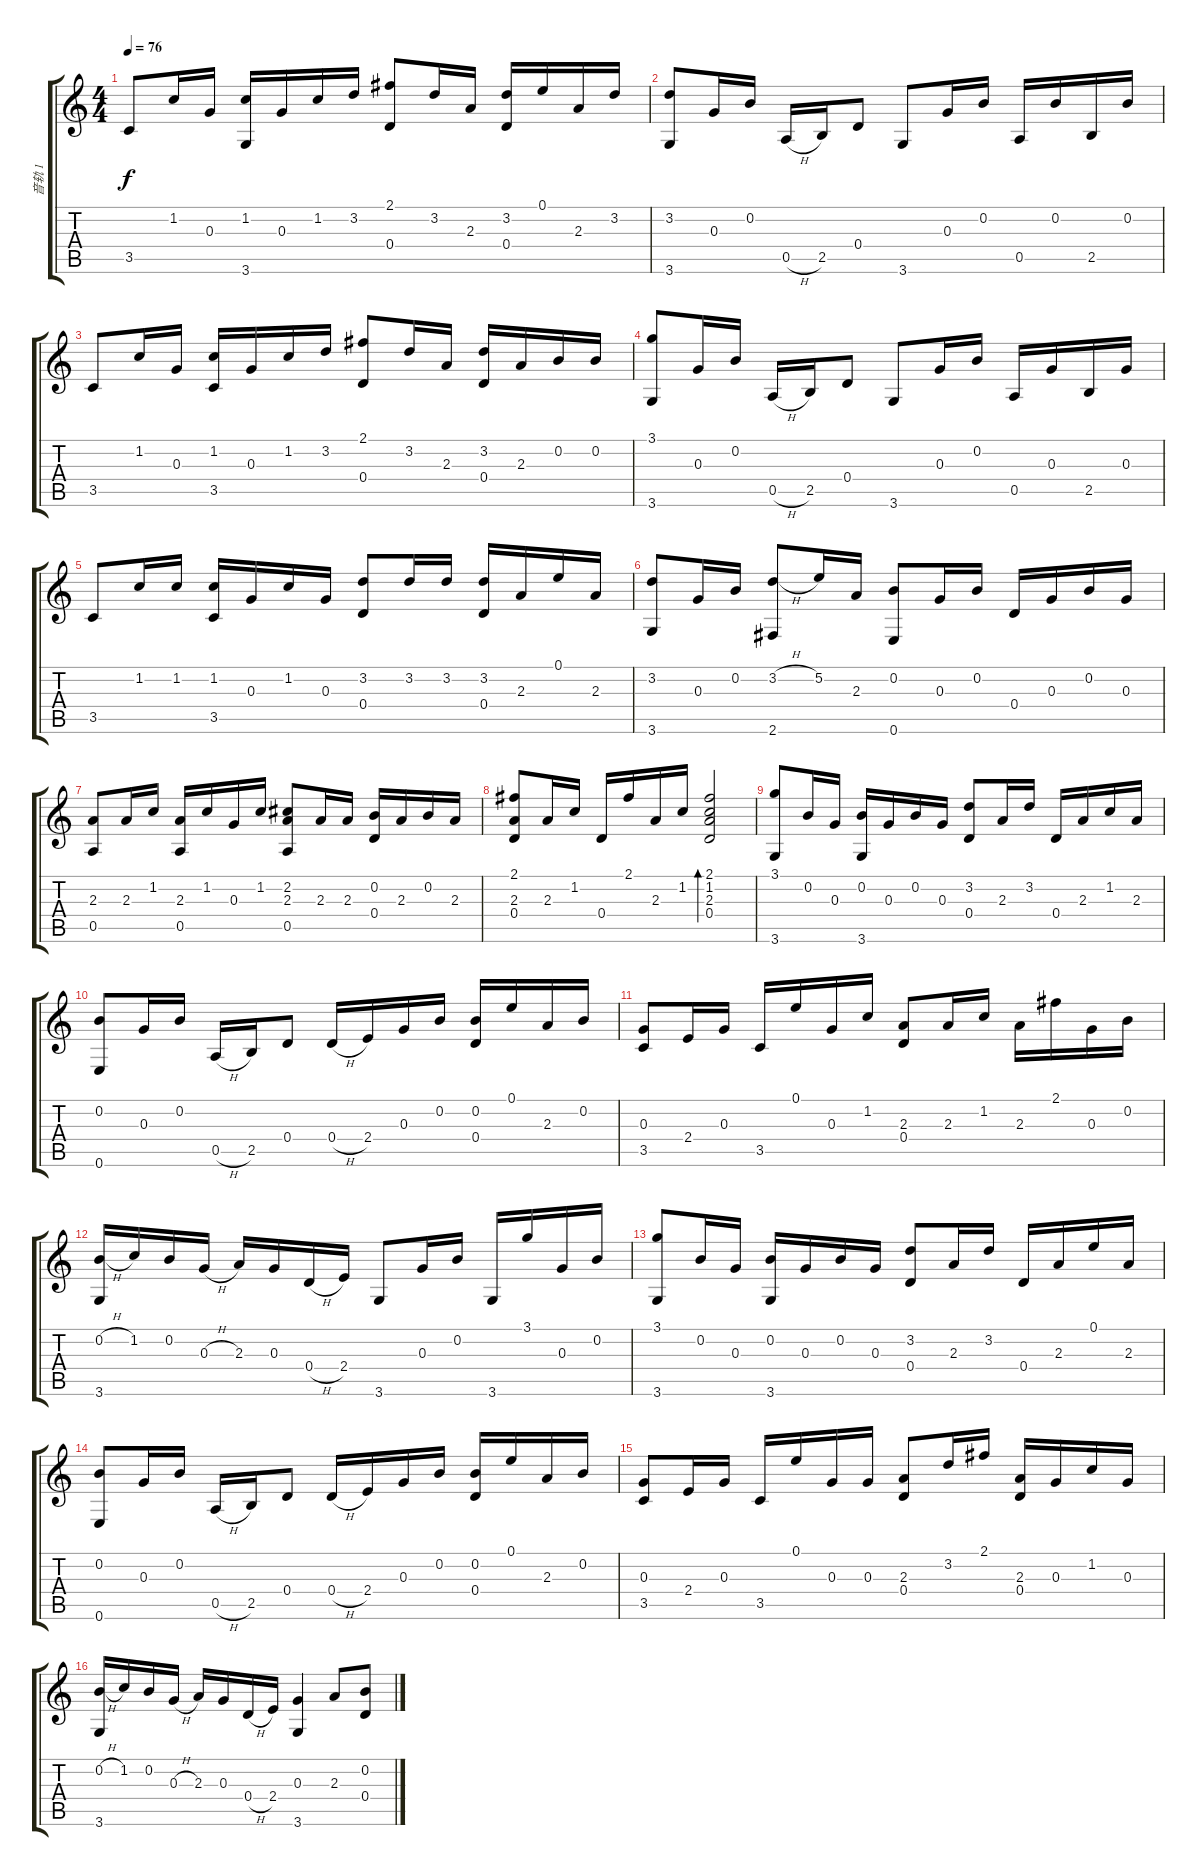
\track ("音轨 1" "音轨 1") {instrument acousticguitarnylon}
\staff {score tabs}
\tuning (E4 B3 G3 D3 A2 E2) {hide}
\ts (4 4)
\tempo 76
\clef g2
\ks c
3.5.8{dy f} 1.2.16 0.3.16 (1.2 3.6).16 0.3.16 1.2.16 3.2.16 (2.1 0.4).8 3.2.16 2.3.16 (3.2 0.4).16 0.1.16 2.3.16 3.2.16 |
(3.2 3.6).8 0.3.16 0.2.16 0.5{h}.16 2.5.16 0.4.8 3.6.8 0.3.16 0.2.16 0.5.16 0.2.16 2.5.16 0.2.16 |
3.5.8 1.2.16 0.3.16 (1.2 3.5).16 0.3.16 1.2.16 3.2.16 (2.1 0.4).8 3.2.16 2.3.16 (3.2 0.4).16 2.3.16 0.2.16 0.2.16 |
(3.1 3.6).8 0.3.16 0.2.16 0.5{h}.16 2.5.16 0.4.8 3.6.8 0.3.16 0.2.16 0.5.16 0.3.16 2.5.16 0.3.16 |
3.5.8 1.2.16 1.2.16 (1.2 3.5).16 0.3.16 1.2.16 0.3.16 (3.2 0.4).8 3.2.16 3.2.16 (3.2 0.4).16 2.3.16 0.1.16 2.3.16 |
(3.2 3.6).8 0.3.16 0.2.16 (3.2{h} 2.6).8 5.2.16 2.3.16 (0.2 0.6).8 0.3.16 0.2.16 0.4.16 0.3.16 0.2.16 0.3.16 |
(2.3 0.5).8 2.3.16 1.2.16 (2.3 0.5).16 1.2.16 0.3.16 1.2.16 (2.2 2.3 0.5).8 2.3.16 2.3.16 (0.2 0.4).16 2.3.16 0.2.16 2.3.16 |
(2.1 2.3 0.4).8 2.3.16 1.2.16 0.4.16 2.1.16 2.3.16 1.2.16 (2.1 1.2 2.3 0.4).2{bd 240} |
(3.1 3.6).8 0.2.16 0.3.16 (0.2 3.6).16 0.3.16 0.2.16 0.3.16 (3.2 0.4).8 2.3.16 3.2.16 0.4.16 2.3.16 1.2.16 2.3.16 |
(0.2 0.6).8 0.3.16 0.2.16 0.5{h}.16 2.5.16 0.4.8 0.4{h}.16 2.4.16 0.3.16 0.2.16 (0.2 0.4).16 0.1.16 2.3.16 0.2.16 |
(0.3 3.5).8 2.4.16 0.3.16 3.5.16 0.1.16 0.3.16 1.2.16 (2.3 0.4).8 2.3.16 1.2.16 2.3.16 2.1.16 0.3.16 0.2.16 |
(0.2{h} 3.6).16 1.2.16 0.2.16 0.3{h}.16 2.3.16 0.3.16 0.4{h}.16 2.4.16 3.6.8 0.3.16 0.2.16 3.6.16 3.1.16 0.3.16 0.2.16 |
(3.1 3.6).8 0.2.16 0.3.16 (0.2 3.6).16 0.3.16 0.2.16 0.3.16 (3.2 0.4).8 2.3.16 3.2.16 0.4.16 2.3.16 0.1.16 2.3.16 |
(0.2 0.6).8 0.3.16 0.2.16 0.5{h}.16 2.5.16 0.4.8 0.4{h}.16 2.4.16 0.3.16 0.2.16 (0.2 0.4).16 0.1.16 2.3.16 0.2.16 |
(0.3 3.5).8 2.4.16 0.3.16 3.5.16 0.1.16 0.3.16 0.3.16 (2.3 0.4).8 3.2.16 2.1.16 (2.3 0.4).16 0.3.16 1.2.16 0.3.16 |
(0.2{h} 3.6).16 1.2.16 0.2.16 0.3{h}.16 2.3.16 0.3.16 0.4{h}.16 2.4.16 (0.3 3.6).4 2.3.8 (0.2 0.4).8
